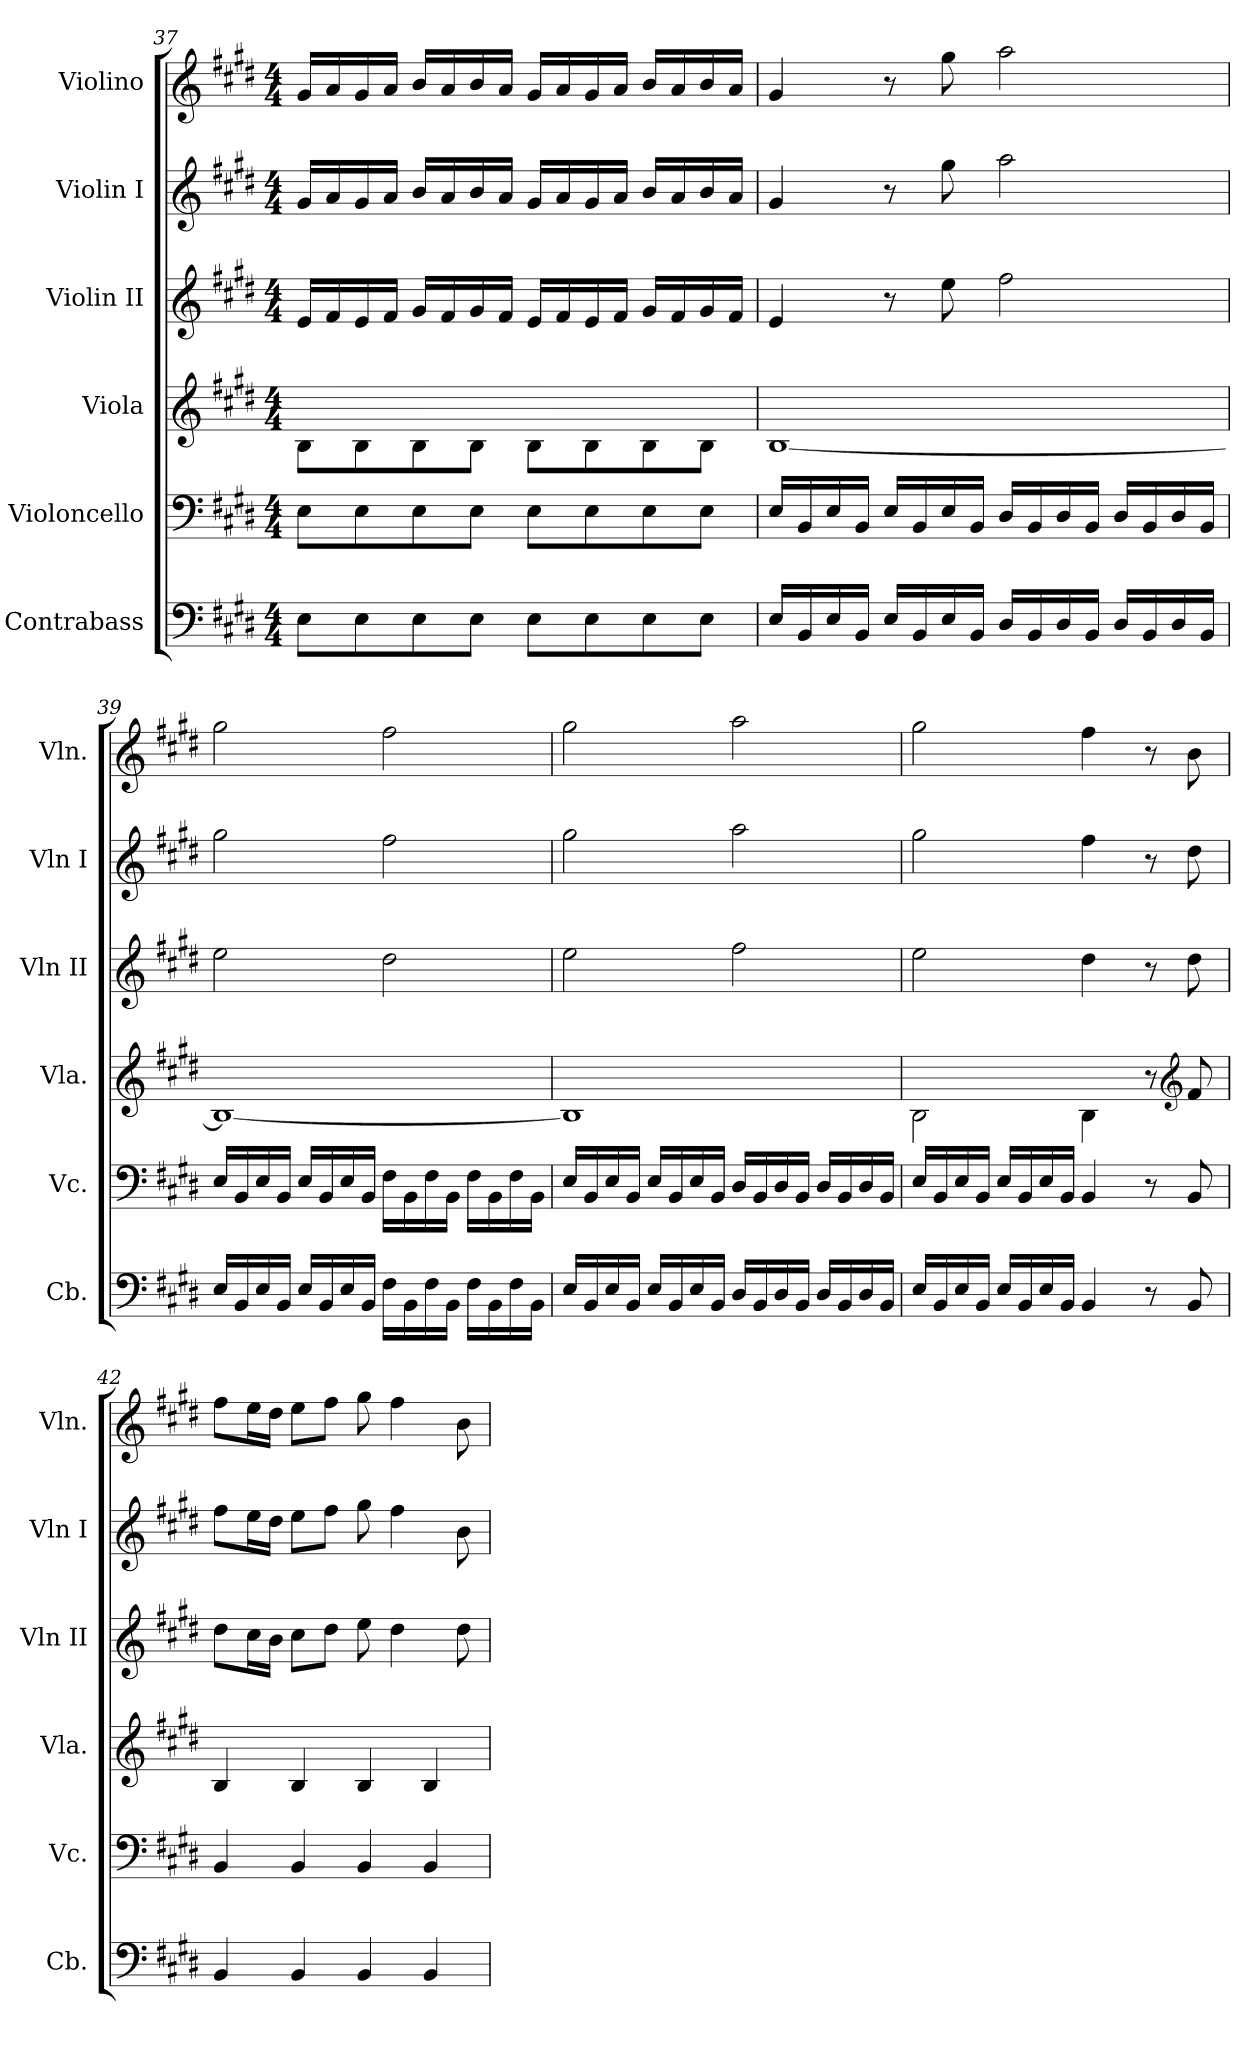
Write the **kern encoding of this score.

**kern	**kern	**kern	**kern	**kern	**kern
*part6	*part5	*part4	*part3	*part2	*part1
*staff6	*staff5	*staff4	*staff3	*staff2	*staff1
*I"Contrabass	*I"Violoncello	*I"Viola	*I"Violin II	*I"Violin I	*I"Violino
*I'Cb.	*I'Vc.	*I'Vla.	*I'Vln II	*I'Vln I	*I'Vln.
*clefF4	*clefF4	*clefG2	*clefG2	*clefG2	*clefG2
*ITrd7c12	*	*	*	*	*
*k[f#c#g#d#]	*k[f#c#g#d#]	*k[f#c#g#d#]	*k[f#c#g#d#]	*k[f#c#g#d#]	*k[f#c#g#d#]
*M4/4	*M4/4	*M4/4	*M4/4	*M4/4	*M4/4
=37	=37	=37	=37	=37	=37
8EE\L	8E\L	8B\L	16e/LL	16g#/LL	16g#/LL
.	.	.	16f#/	16a/	16a/
8EE\	8E\	8B\	16e/	16g#/	16g#/
.	.	.	16f#/JJ	16a/JJ	16a/JJ
8EE\	8E\	8B\	16g#/LL	16b/LL	16b/LL
.	.	.	16f#/	16a/	16a/
8EE\J	8E\J	8B\J	16g#/	16b/	16b/
.	.	.	16f#/JJ	16a/JJ	16a/JJ
8EE\L	8E\L	8B\L	16e/LL	16g#/LL	16g#/LL
.	.	.	16f#/	16a/	16a/
8EE\	8E\	8B\	16e/	16g#/	16g#/
.	.	.	16f#/JJ	16a/JJ	16a/JJ
8EE\	8E\	8B\	16g#/LL	16b/LL	16b/LL
.	.	.	16f#/	16a/	16a/
8EE\J	8E\J	8B\J	16g#/	16b/	16b/
.	.	.	16f#/JJ	16a/JJ	16a/JJ
!!LO:PB:g=z
=38	=38	=38	=38	=38	=38
16EE/LL	16E/LL	[1B	4e/	4g#/	4g#/
16BBB/	16BB/	.	.	.	.
16EE/	16E/	.	.	.	.
16BBB/JJ	16BB/JJ	.	.	.	.
16EE/LL	16E/LL	.	8r	8r	8r
16BBB/	16BB/	.	.	.	.
16EE/	16E/	.	8ee\	8gg#\	8gg#\
16BBB/JJ	16BB/JJ	.	.	.	.
16DD#/LL	16D#/LL	.	2ff#\	2aa\	2aa\
16BBB/	16BB/	.	.	.	.
16DD#/	16D#/	.	.	.	.
16BBB/JJ	16BB/JJ	.	.	.	.
16DD#/LL	16D#/LL	.	.	.	.
16BBB/	16BB/	.	.	.	.
16DD#/	16D#/	.	.	.	.
16BBB/JJ	16BB/JJ	.	.	.	.
=39	=39	=39	=39	=39	=39
16EE/LL	16E/LL	1B_	2ee\	2gg#\	2gg#\
16BBB/	16BB/	.	.	.	.
16EE/	16E/	.	.	.	.
16BBB/JJ	16BB/JJ	.	.	.	.
16EE/LL	16E/LL	.	.	.	.
16BBB/	16BB/	.	.	.	.
16EE/	16E/	.	.	.	.
16BBB/JJ	16BB/JJ	.	.	.	.
16FF#\LL	16F#\LL	.	2dd#\	2ff#\	2ff#\
16BBB\	16BB\	.	.	.	.
16FF#\	16F#\	.	.	.	.
16BBB\JJ	16BB\JJ	.	.	.	.
16FF#\LL	16F#\LL	.	.	.	.
16BBB\	16BB\	.	.	.	.
16FF#\	16F#\	.	.	.	.
16BBB\JJ	16BB\JJ	.	.	.	.
!!LO:LB:g=z
=40	=40	=40	=40	=40	=40
16EE/LL	16E/LL	1B]	2ee\	2gg#\	2gg#\
16BBB/	16BB/	.	.	.	.
16EE/	16E/	.	.	.	.
16BBB/JJ	16BB/JJ	.	.	.	.
16EE/LL	16E/LL	.	.	.	.
16BBB/	16BB/	.	.	.	.
16EE/	16E/	.	.	.	.
16BBB/JJ	16BB/JJ	.	.	.	.
16DD#/LL	16D#/LL	.	2ff#\	2aa\	2aa\
16BBB/	16BB/	.	.	.	.
16DD#/	16D#/	.	.	.	.
16BBB/JJ	16BB/JJ	.	.	.	.
16DD#/LL	16D#/LL	.	.	.	.
16BBB/	16BB/	.	.	.	.
16DD#/	16D#/	.	.	.	.
16BBB/JJ	16BB/JJ	.	.	.	.
=41	=41	=41	=41	=41	=41
*	*	*	*	*	*^
16EE/LL	16E/LL	2B\	2ee\	2gg#\	2gg#\	3%2ryy
16BBB/	16BB/	.	.	.	.	.
16EE/	16E/	.	.	.	.	.
16BBB/JJ	16BB/JJ	.	.	.	.	.
16EE/LL	16E/LL	.	.	.	.	.
16BBB/	16BB/	.	.	.	.	.
16EE/	16E/	.	.	.	.	.
16BBB/JJ	16BB/JJ	.	.	.	.	.
*	*	*	*	*	*MM81	*
4BBB/	4BB/	4B\	4dd#\	4ff#\	4ff#\	.
.	.	.	.	.	.	12.ryy
*	*	*	*	*	*MM77	*
8r	8r	8r	8r	8r	8r	.
*	*	*	*	*	*MM91	*
.	.	.	.	.	.	6ryy
*	*	*clefG2	*	*	*	*
8BBB/	8BB/	8f#/	8dd#\	8dd#\	8b\	.
.	.	.	.	.	.	24ryy
*	*	*	*	*	*v	*v
=42	=42	=42	=42	=42	=42
4BBB/	4BB/	4B/	8dd#\L	8ff#\L	8ff#\L
.	.	.	16cc#\L	16ee\L	16ee\L
.	.	.	16b\JJ	16dd#\JJ	16dd#\JJ
4BBB/	4BB/	4B/	8cc#\L	8ee\L	8ee\L
.	.	.	8dd#\J	8ff#\J	8ff#\J
4BBB/	4BB/	4B/	8ee\	8gg#\	8gg#\
.	.	.	4dd#\	4ff#\	4ff#\
4BBB/	4BB/	4B/	.	.	.
.	.	.	8dd#\	8b\	8b\
=	=	=	=	=	=
*-	*-	*-	*-	*-	*-
